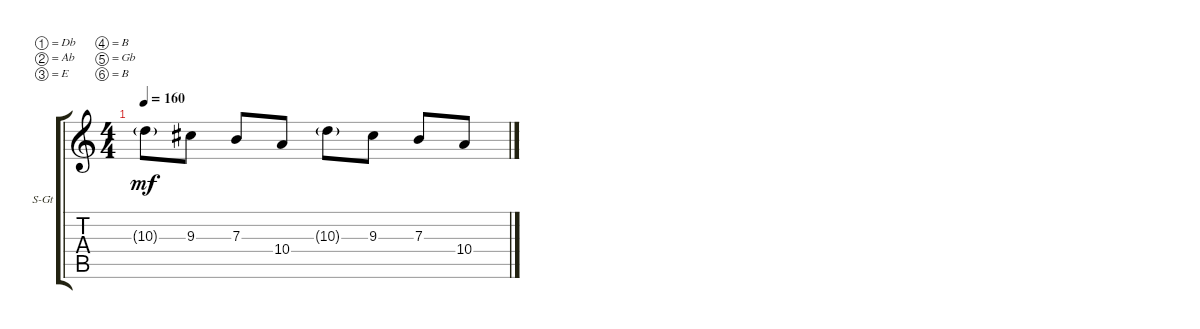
\defaultSystemsLayout 4
\bracketExtendMode groupsimilarinstruments
\firstSystemTrackNameOrientation horizontal
\otherSystemsTrackNameOrientation horizontal
\track ("Guitar 1" "S-Gt") {instrument acousticguitarsteel}
\staff {score tabs}
\tuning (Db4 Ab3 E3 B2 Gb2 B1)
\ts (4 4)
\tempo 160
\clef g2
\ks c
10.3{g}.8{dy mf} 9.3.8 7.3.8 10.4.8 10.3{g}.8 9.3.8 7.3.8 10.4.8
